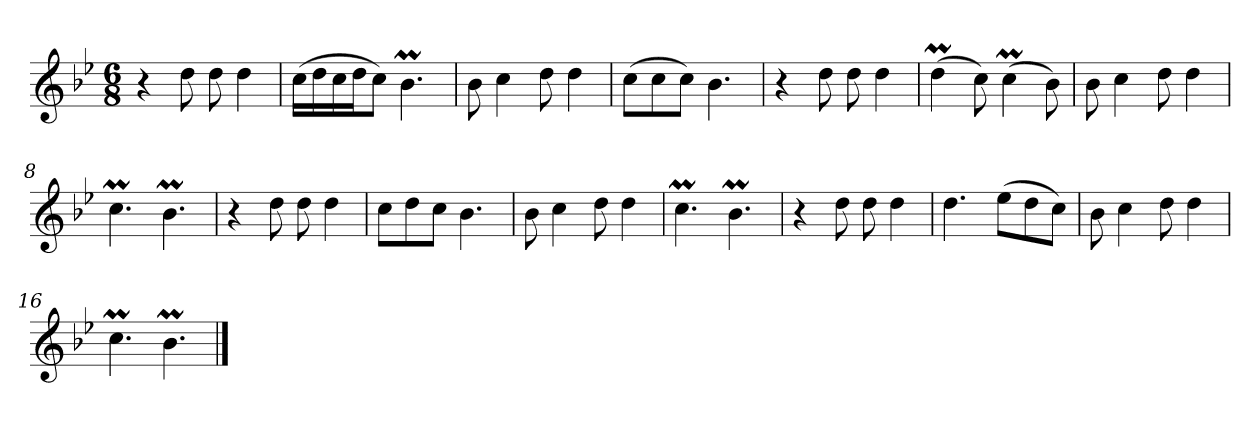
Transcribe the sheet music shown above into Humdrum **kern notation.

**kern
*part1
*staff1
*clefG2
*k[b-e-]
*B-:
*M6/8
*MM106
=1
4r
8dd\
8dd\
4dd\
=2
(16cc\LL
16dd\
16cc\
16dd\J
8cc\J)
4.b-M\
=3
8b-\
4cc\
8dd\
4dd\
=4
(8cc\L
8cc\
8cc\J)
4.b-\
!!LO:LB:g=z
=5
4r
8dd\
8dd\
4dd\
=6
(4ddm\
8cc\)
(4ccM\
8b-\)
=7
8b-\
4cc\
8dd\
4dd\
=8
4.ccM\
4.b-M\
!!LO:LB:g=z
=9
4r
8dd\
8dd\
4dd\
=10
8cc\L
8dd\
8cc\J
4.b-\
=11
8b-\
4cc\
8dd\
4dd\
=12
4.ccM\
4.b-M\
!!LO:LB:g=z
=13
4r
8dd\
8dd\
4dd\
=14
4.dd\
(8ee-\L
8dd\
8cc\J)
=15
8b-\
4cc\
8dd\
4dd\
=16
4.ccM\
4.b-M\
==
*-
